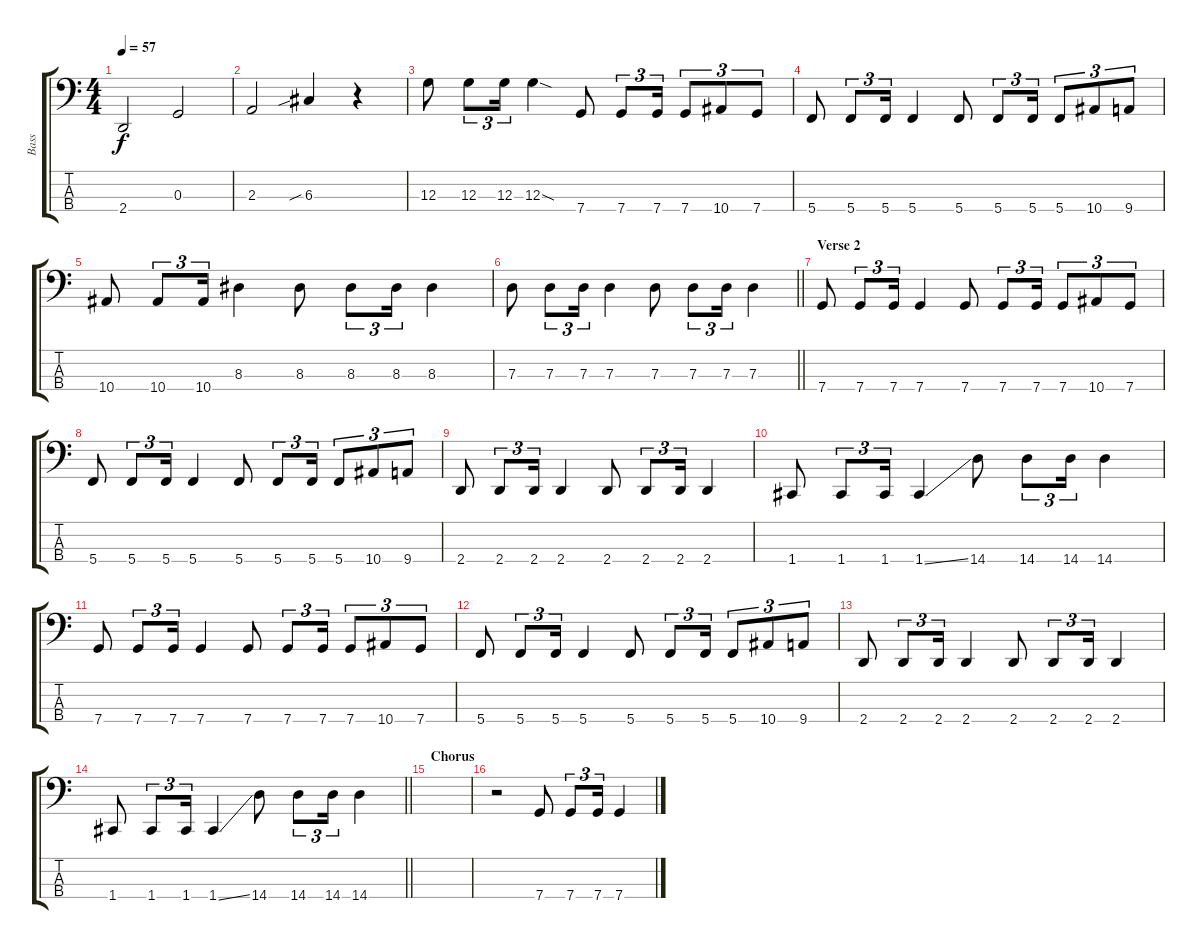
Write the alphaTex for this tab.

\track ("Bass" "Bass") {instrument electricbassfinger}
\staff {score tabs}
\tuning (F2 C2 G1 C1) {hide}
\ts (4 4)
\tempo 57
\clef f4
\ks c
2.4.2{dy f} 0.3.2 |
2.3.2 6.3{sib}.4 r.4 |
12.3.8 12.3.8{tu (3 2)} 12.3.16{tu (3 2)} 12.3{sod}.4 7.4.8 7.4.8{tu (3 2)} 7.4.16{tu (3 2)} 7.4.8{tu (3 2)} 10.4.8{tu (3 2)} 7.4.8{tu (3 2)} |
5.4.8 5.4.8{tu (3 2)} 5.4.16{tu (3 2)} 5.4.4 5.4.8 5.4.8{tu (3 2)} 5.4.16{tu (3 2)} 5.4.8{tu (3 2)} 10.4.8{tu (3 2)} 9.4.8{tu (3 2)} |
10.4.8 10.4.8{tu (3 2)} 10.4.16{tu (3 2)} 8.3.4 8.3.8 8.3.8{tu (3 2)} 8.3.16{tu (3 2)} 8.3.4 |
\barLineRight lightlight
7.3.8 7.3.8{tu (3 2)} 7.3.16{tu (3 2)} 7.3.4 7.3.8 7.3.8{tu (3 2)} 7.3.16{tu (3 2)} 7.3.4 |
\section ("" "Verse 2")
7.4.8 7.4.8{tu (3 2)} 7.4.16{tu (3 2)} 7.4.4 7.4.8 7.4.8{tu (3 2)} 7.4.16{tu (3 2)} 7.4.8{tu (3 2)} 10.4.8{tu (3 2)} 7.4.8{tu (3 2)} |
5.4.8 5.4.8{tu (3 2)} 5.4.16{tu (3 2)} 5.4.4 5.4.8 5.4.8{tu (3 2)} 5.4.16{tu (3 2)} 5.4.8{tu (3 2)} 10.4.8{tu (3 2)} 9.4.8{tu (3 2)} |
2.4.8 2.4.8{tu (3 2)} 2.4.16{tu (3 2)} 2.4.4 2.4.8 2.4.8{tu (3 2)} 2.4.16{tu (3 2)} 2.4.4 |
1.4.8 1.4.8{tu (3 2)} 1.4.16{tu (3 2)} 1.4{ss}.4 14.4.8 14.4.8{tu (3 2)} 14.4.16{tu (3 2)} 14.4.4 |
7.4.8 7.4.8{tu (3 2)} 7.4.16{tu (3 2)} 7.4.4 7.4.8 7.4.8{tu (3 2)} 7.4.16{tu (3 2)} 7.4.8{tu (3 2)} 10.4.8{tu (3 2)} 7.4.8{tu (3 2)} |
5.4.8 5.4.8{tu (3 2)} 5.4.16{tu (3 2)} 5.4.4 5.4.8 5.4.8{tu (3 2)} 5.4.16{tu (3 2)} 5.4.8{tu (3 2)} 10.4.8{tu (3 2)} 9.4.8{tu (3 2)} |
2.4.8 2.4.8{tu (3 2)} 2.4.16{tu (3 2)} 2.4.4 2.4.8 2.4.8{tu (3 2)} 2.4.16{tu (3 2)} 2.4.4 |
\barLineRight lightlight
1.4.8 1.4.8{tu (3 2)} 1.4.16{tu (3 2)} 1.4{ss}.4 14.4.8 14.4.8{tu (3 2)} 14.4.16{tu (3 2)} 14.4.4 |
\section ("" "Chorus")
|
r.2 7.4.8 7.4.8{tu (3 2)} 7.4.16{tu (3 2)} 7.4.4
